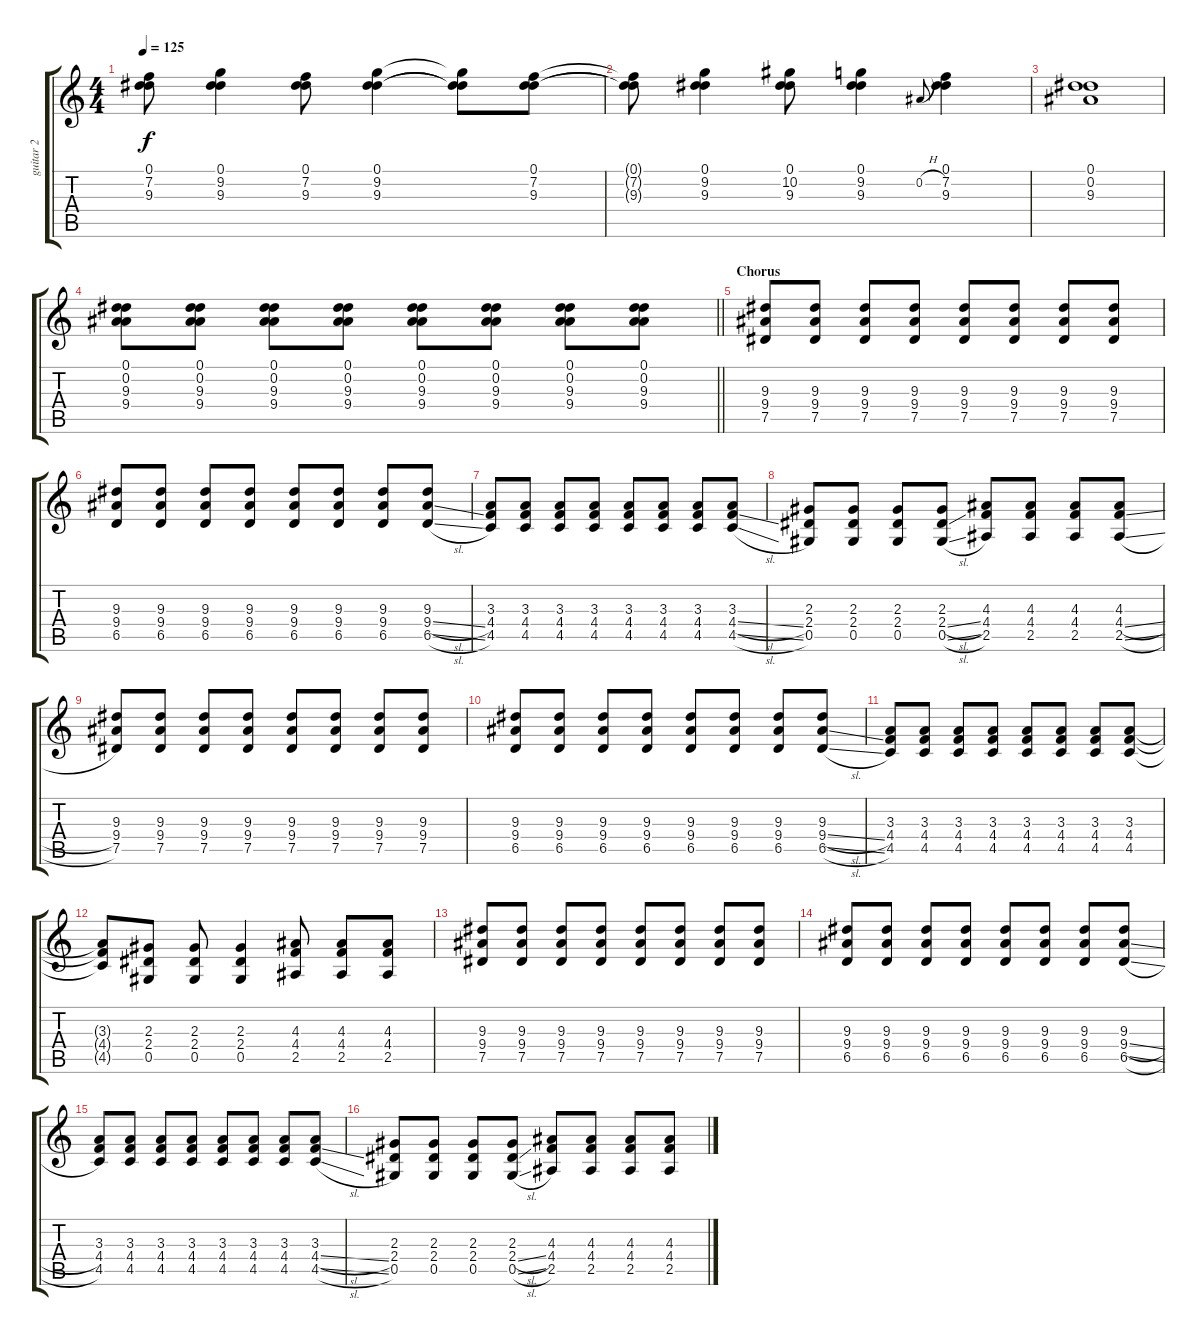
\track ("guitar 2" "guitar 2") {instrument electricguitarclean}
\staff {score tabs}
\tuning (Eb4 Bb3 Gb3 Db3 Ab2 Eb2) {hide}
\ts (4 4)
\tempo 125
\clef g2
\ks c
(0.1 7.2 9.3).8{dy f} (0.1 9.2 9.3).4 (0.1 7.2 9.3).8 (0.1 9.2 9.3).4 (0.1{t} 9.2{t} 9.3{t}).8 (0.1 7.2 9.3).8 |
(0.1{t} 7.2{t} 9.3{t}).8 (0.1 9.2 9.3).4 (0.1 10.2 9.3).8 (0.1 9.2 9.3).4 0.2{h}.8{gr onbeat} (0.1 7.2 9.3).4 |
(0.1 0.2 9.3).1 |
\barLineRight lightlight
(0.1 0.2 9.3 9.4).8 (0.1 0.2 9.3 9.4).8 (0.1 0.2 9.3 9.4).8 (0.1 0.2 9.3 9.4).8 (0.1 0.2 9.3 9.4).8 (0.1 0.2 9.3 9.4).8 (0.1 0.2 9.3 9.4).8 (0.1 0.2 9.3 9.4).8 |
\section ("" "Chorus")
(9.3 9.4 7.5).8{balance 5 instrument electricguitarclean} (9.3 9.4 7.5).8 (9.3 9.4 7.5).8 (9.3 9.4 7.5).8 (9.3 9.4 7.5).8 (9.3 9.4 7.5).8 (9.3 9.4 7.5).8 (9.3 9.4 7.5).8 |
(9.3 9.4 6.5).8 (9.3 9.4 6.5).8 (9.3 9.4 6.5).8 (9.3 9.4 6.5).8 (9.3 9.4 6.5).8 (9.3 9.4 6.5).8 (9.3 9.4 6.5).8 (9.3 9.4{sl} 6.5{sl}).8 |
(3.3 4.4 4.5).8 (3.3 4.4 4.5).8 (3.3 4.4 4.5).8 (3.3 4.4 4.5).8 (3.3 4.4 4.5).8 (3.3 4.4 4.5).8 (3.3 4.4 4.5).8 (3.3 4.4{sl} 4.5{sl}).8 |
(2.3 2.4 0.5).8 (2.3 2.4 0.5).8 (2.3 2.4 0.5).8 (2.3 2.4{sl} 0.5{sl}).8 (4.3 4.4 2.5).8 (4.3 4.4 2.5).8 (4.3 4.4 2.5).8 (4.3 4.4{sl} 2.5{sl}).8 |
(9.3 9.4 7.5).8 (9.3 9.4 7.5).8 (9.3 9.4 7.5).8 (9.3 9.4 7.5).8 (9.3 9.4 7.5).8 (9.3 9.4 7.5).8 (9.3 9.4 7.5).8 (9.3 9.4 7.5).8 |
(9.3 9.4 6.5).8 (9.3 9.4 6.5).8 (9.3 9.4 6.5).8 (9.3 9.4 6.5).8 (9.3 9.4 6.5).8 (9.3 9.4 6.5).8 (9.3 9.4 6.5).8 (9.3 9.4{sl} 6.5{sl}).8 |
(3.3 4.4 4.5).8 (3.3 4.4 4.5).8 (3.3 4.4 4.5).8 (3.3 4.4 4.5).8 (3.3 4.4 4.5).8 (3.3 4.4 4.5).8 (3.3 4.4 4.5).8 (3.3 4.4 4.5).8 |
(3.3{t} 4.4{t} 4.5{t}).8 (2.3 2.4 0.5).8 (2.3 2.4 0.5).8 (2.3 2.4 0.5).4 (4.3 4.4 2.5).8 (4.3 4.4 2.5).8 (4.3 4.4 2.5).8 |
(9.3 9.4 7.5).8 (9.3 9.4 7.5).8 (9.3 9.4 7.5).8 (9.3 9.4 7.5).8 (9.3 9.4 7.5).8 (9.3 9.4 7.5).8 (9.3 9.4 7.5).8 (9.3 9.4 7.5).8 |
(9.3 9.4 6.5).8 (9.3 9.4 6.5).8 (9.3 9.4 6.5).8 (9.3 9.4 6.5).8 (9.3 9.4 6.5).8 (9.3 9.4 6.5).8 (9.3 9.4 6.5).8 (9.3 9.4{sl} 6.5{sl}).8 |
(3.3 4.4 4.5).8 (3.3 4.4 4.5).8 (3.3 4.4 4.5).8 (3.3 4.4 4.5).8 (3.3 4.4 4.5).8 (3.3 4.4 4.5).8 (3.3 4.4 4.5).8 (3.3 4.4{sl} 4.5{sl}).8 |
(2.3 2.4 0.5).8 (2.3 2.4 0.5).8 (2.3 2.4 0.5).8 (2.3 2.4{sl} 0.5{sl}).8 (4.3 4.4 2.5).8 (4.3 4.4 2.5).8 (4.3 4.4 2.5).8 (4.3 4.4{sl} 2.5{sl}).8
